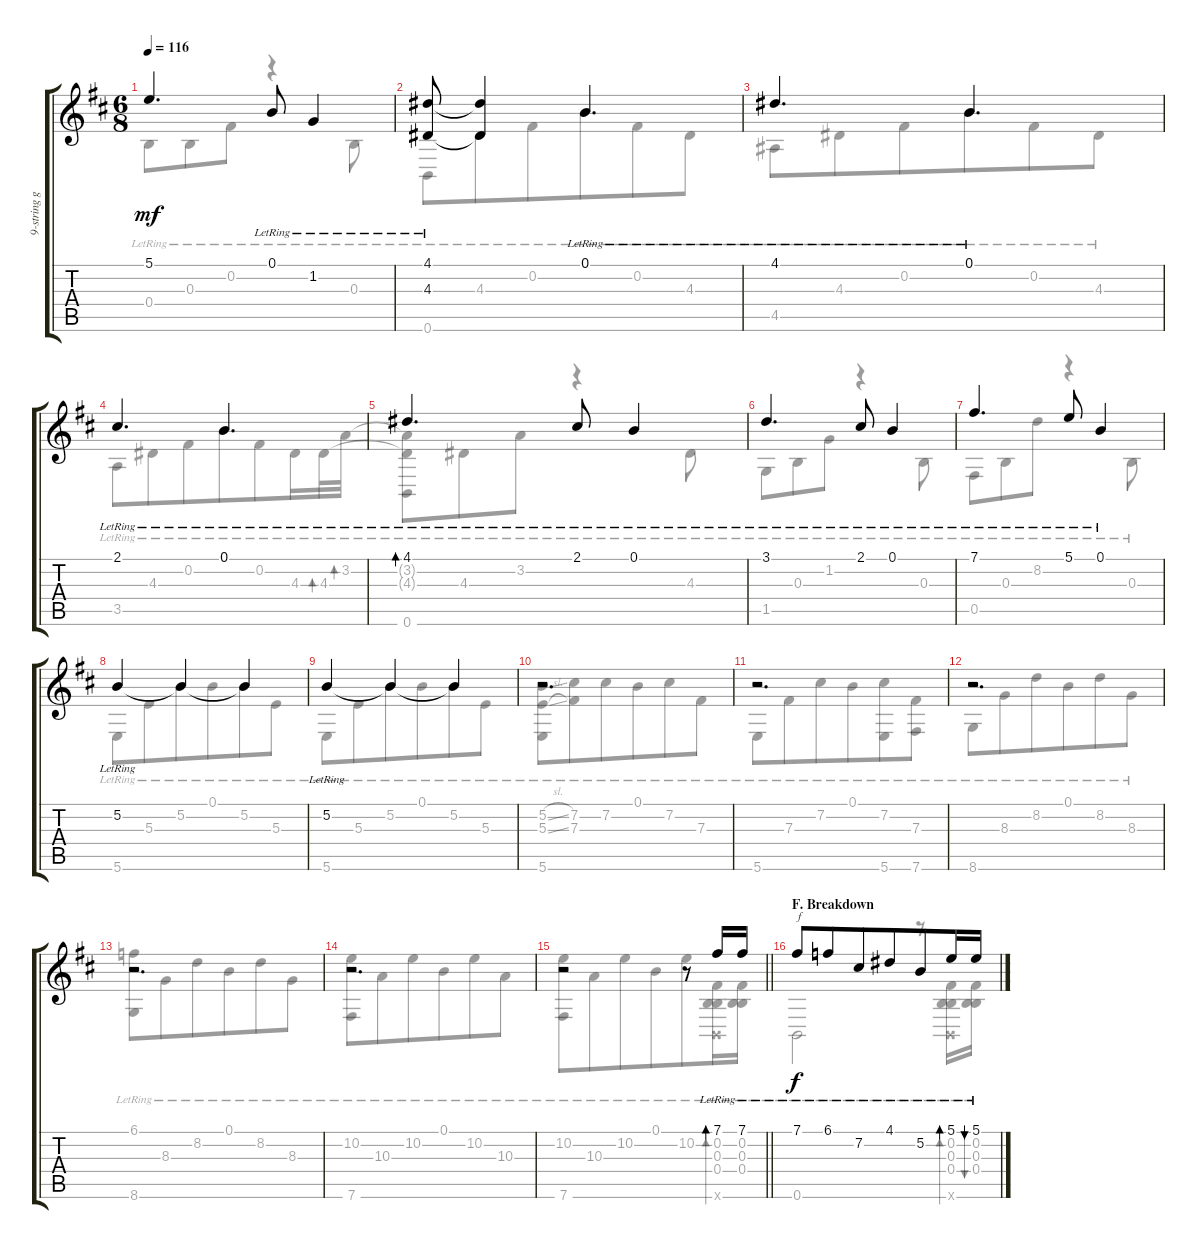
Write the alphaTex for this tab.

\track ("9-string guitar" "9-string g") {instrument acousticguitarsteel}
\staff {score tabs}
\tuning (B3 Gb3 B2 B2 Gb2 B1) {hide}
\voice
\ts (6 8)
\tempo 116
\clef g2
\ks d
5.1{t}.4{d dy mf} 0.1{lr}.8 1.2{lr}.4 |
(4.1{lr} 4.3{lr}).8 (4.1{t} 4.3{t}).4 0.1{lr}.4{d} |
4.1{lr}.4{d} 0.1{lr}.4{d} |
2.1{lr}.4{d} 0.1{lr}.4{d} |
4.1{lr}.4{d bd 30} 2.1{lr}.8 0.1{lr}.4 |
3.1{lr}.4{d} 2.1{lr}.8 0.1{lr}.4 |
7.1{lr}.4{d} 5.1{lr}.8 0.1{lr}.4 |
5.2{lr}.4 5.2{t}.4 5.2{t}.4 |
5.2{lr}.4 5.2{t}.4 5.2{t}.4 |
r.2{d} |
r.2{d} |
r.2{d} |
r.2{d} |
r.2{d} |
\barLineRight lightlight
r.2 r.8 7.1{lr}.16{bd 30} 7.1{lr}.16 |
\section ("" "F. Breakdown")
7.1{lr}.8{txt "f" dy f} 6.1{lr}.8 7.2{lr}.8{beam merge} 4.1{lr}.8 5.2{lr}.8 5.1{lr}.16{bd 30} 5.1{lr}.16{bu 30}
\voice
\clef g2
\ottava regular
\simile none
\ks d
0.4{lr}.8{dy mf} 0.3{lr}.8 0.2{lr}.8 r.4 0.3{lr}.8 |
0.6{lr}.8 4.3{lr}.8 0.2{lr}.8{beam merge} 0.1{lr}.8 0.2{lr}.8 4.3{lr}.8 |
4.5{lr}.8 4.3{lr}.8 0.2{lr}.8{beam merge} 0.1{lr}.8 0.2{lr}.8 4.3{lr}.8 |
3.5{lr}.8 4.3{lr}.8 0.2{lr}.8{beam merge} 0.1{lr}.8 0.2{lr}.8 4.3{lr}.16 4.3{lr}.32{bd 30} 3.2{lr}.32{bd 30} |
(3.2{t} 4.3{t} 0.6{lr}).8 4.3{lr}.8 3.2{lr}.8 r.4 4.3{lr}.8 |
1.5{lr}.8 0.3{lr}.8 1.2{lr}.8 r.4 0.3{lr}.8 |
0.5{lr}.8 0.3{lr}.8 8.2{lr}.8 r.4 0.3{lr}.8 |
5.6{lr}.8 5.3{lr}.8 5.2{lr}.8{beam merge} 0.1{lr}.8 5.2{lr}.8 5.3{lr}.8 |
5.6{lr}.8 5.3{lr}.8 5.2{lr}.8{beam merge} 0.1{lr}.8 5.2{lr}.8 5.3{lr}.8 |
(5.2{sl lr} 5.3{sl lr} 5.6{lr}).8 (7.2{lr} 7.3{lr}).8 7.2{lr}.8{beam merge} 0.1{lr}.8 7.2{lr}.8 7.3{lr}.8 |
5.6{lr}.8 7.3{lr}.8 7.2{lr}.8{beam merge} 0.1{lr}.8 (7.2{lr} 5.6{lr}).8 (7.3{lr} 7.6{lr}).8 |
8.6{lr}.8 8.3{lr}.8 8.2{lr}.8{beam merge} 0.1{lr}.8 8.2{lr}.8 8.3{lr}.8 |
(6.1{lr} 8.6{lr}).8 8.3{lr}.8 8.2{lr}.8{beam merge} 0.1{lr}.8 8.2{lr}.8 8.3{lr}.8 |
(10.2{lr} 7.6{lr}).8 10.3{lr}.8 10.2{lr}.8{beam merge} 0.1{lr}.8 10.2{lr}.8 10.3{lr}.8 |
\barLineRight lightlight
(10.2{lr} 7.6{lr}).8 10.3{lr}.8 10.2{lr}.8{beam merge} 0.1{lr}.8 10.2{lr}.8 (0.2{lr} 0.3{lr} 0.4{lr} 0.6{x}).16{bd 30} (0.2{lr} 0.3{lr} 0.4{lr}).16 |
0.6{lr}.2{dy f} r.8 (0.2{lr} 0.3{lr} 0.4{lr} 0.6{x}).16{bd 30} (0.2{lr} 0.3{lr} 0.4{lr}).16{bu 30}
